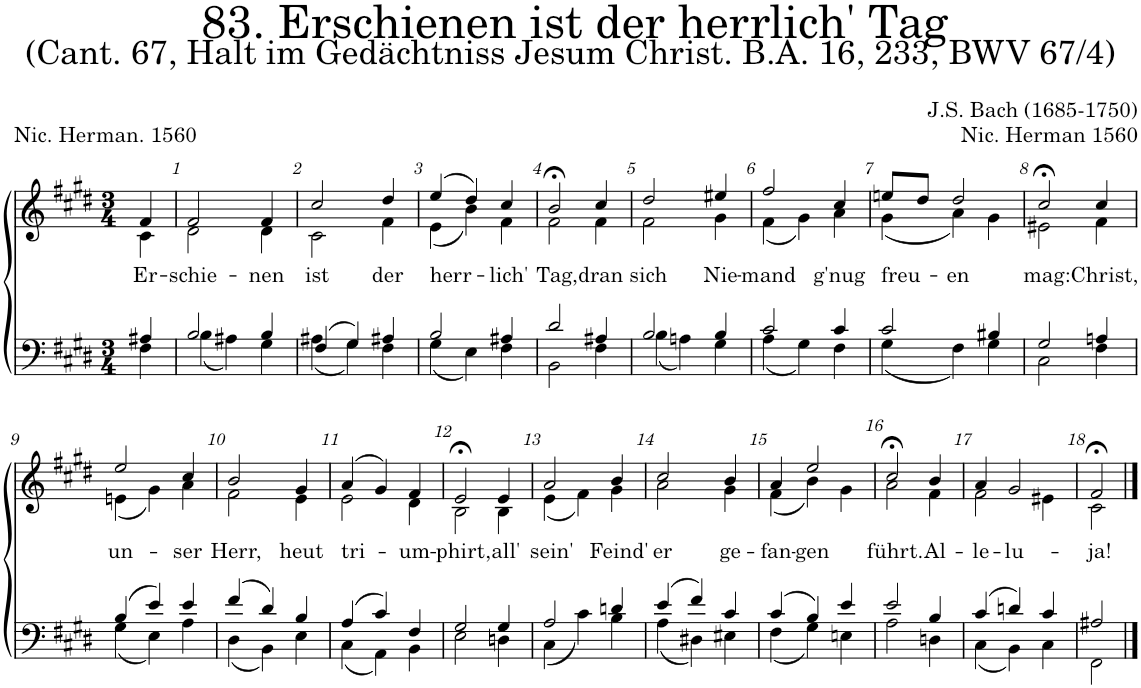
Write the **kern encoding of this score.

**kern	**kern	**text
*part2	*part1	*part1
*staff2	*staff1	*staff1
*I"Tenor/Bass	*I"Soprano/Alto	*
*clefF4	*clefG2	*
*k[f#c#g#d#]	*k[f#c#g#d#]	*
*M3/4	*M3/4	*
=	=	=
*^	*	*
!	!	!	!LO:LY:b
*	*	*^	*
4A#X/	4F#\	4f#/	4c#\	Er-
=1	=1	=1	=1	=1
!	!	!	!	!LO:LY:b
2B/	(4B\	2f#/	2d#\	-schie-
.	4A#X\)	.	.	.
!	!	!	!	!LO:LY:b
4B/	4G#\	4f#/	4d#\	-nen
=2	=2	=2	=2	=2
!	!	!	!	!LO:LY:b
(4F#/	(4A#X\	2cc#/	2c#\	ist
4G#/)	4G#\)	.	.	.
!	!	!	!	!LO:LY:b
4A#X/	4F#\	4dd#/	4f#\	der
=3	=3	=3	=3	=3
!	!	!	!	!LO:LY:b
2B/	(4G#\	(4ee/	(4e\	herr-
.	4E\)	4dd#/)	4b\)	.
!	!	!	!	!LO:LY:b
4A#X/	4F#\	4cc#/	4f#\	-lich'
=4	=4	=4	=4	=4
!	!	!	!	!LO:LY:b
2d#/	2BB\	2b;<,/	2f#\	Tag,
!	!	!	!	!LO:LY:b
4A#X/	4F#\	4cc#/	4f#\	dran
=5	=5	=5	=5	=5
!	!	!	!	!LO:LY:b
2B/	(4B\	2dd#/	2f#\	sich
.	4An\)	.	.	.
!	!	!	!	!LO:LY:b
4B/	4G#\	4ee#X/	4g#\	Nie-
=6	=6	=6	=6	=6
!	!	!	!	!LO:LY:b
2c#/	(4A\	2ff#/	(4f#\	-mand
.	4G#\)	.	4g#\)	.
!	!	!	!	!LO:LY:b
4c#/	4F#\	4cc#/	4a\	g'nug
=7	=7	=7	=7	=7
!	!	!	!	!LO:LY:b
2c#/	(4G#\	8een/L	(4g#\	freu-
.	.	8dd#/J	.	.
!	!	!	!	!LO:LY:b
.	4F#\)	2dd#/	4a\)	-en
4B#X/	4G#\	.	4g#\	.
=8	=8	=8	=8	=8
!	!	!	!	!LO:LY:b
2G#/	2C#\	2cc#;<,/	2e#X\	mag:
!	!	!	!	!LO:LY:b
4An/	4F#\	4cc#/	4f#\	Christ,
!!LO:LB:g=z	!!
=9	=9	=9	=9	=9
!	!	!	!	!LO:LY:b
(4B/	(4G#\	2ee/	(4en\	un-
4e/)	4E\)	.	4g#\)	.
!	!	!	!	!LO:LY:b
4e/	4A\	4cc#/	4a\	-ser
=10	=10	=10	=10	=10
!	!	!	!	!LO:LY:b
(4f#/	(4D#\	2b/	2f#\	Herr,
4d#/)	4BB\)	.	.	.
!	!	!	!	!LO:LY:b
4B/	4E\	4g#/	4e\	heut
=11	=11	=11	=11	=11
!	!	!	!	!LO:LY:b
(4A/	(4C#\	(4a/	2e\	tri-
4c#/)	4AA\)	4g#/)	.	.
!	!	!	!	!LO:LY:b
4F#/	4BB\	4f#/	4d#\	-um-
=12	=12	=12	=12	=12
!	!	!	!	!LO:LY:b
2G#/	2E\	2e;<,/	2B\	-phirt,
!	!	!	!	!LO:LY:b
4G#/	4Dn\	4e/	4B\	all'
=13	=13	=13	=13	=13
!	!	!	!	!LO:LY:b
2A/	(4C#\	2a/	(4e\	sein'
.	4c#\)	.	4f#\)	.
!	!	!	!	!LO:LY:b
4dn/	4B\	4b/	4g#\	Feind'
=14	=14	=14	=14	=14
!	!	!	!	!LO:LY:b
(4e/	(4A\	2cc#/	2a\	er
4f#/)	4D#X\)	.	.	.
!	!	!	!	!LO:LY:b
4c#/	4E#X\	4b/	4g#\	ge-
=15	=15	=15	=15	=15
!	!	!	!	!LO:LY:b
(4c#/	(4F#\	4a/	(4f#\	-fan-
!	!	!	!	!LO:LY:b
4B/)	4G#\)	2ee/	4b\)	gen
4e/	4En\	.	4g#\	.
=16	=16	=16	=16	=16
!	!	!	!	!LO:LY:b
2e/	2A\	2cc#;<,/	2a\	führt.
!	!	!	!	!LO:LY:b
4B/	4Dn\	4b/	4f#\	Al-
=17	=17	=17	=17	=17
!	!	!	!	!LO:LY:b
(4c#/	(4C#\	4a/	2f#\	-le-
!	!	!	!	!LO:LY:b
4dn/)	4BB\)	2g#/	.	-lu-
4c#/	4C#\	.	4e#X\	.
=18	=18	=18	=18	=18
!	!	!	!	!LO:LY:b
2A#X/	2FF#\	2f#;</	2c#\	-ja!
*v	*v	*	*	*
*	*v	*v	*
==	==	==
*-	*-	*-
